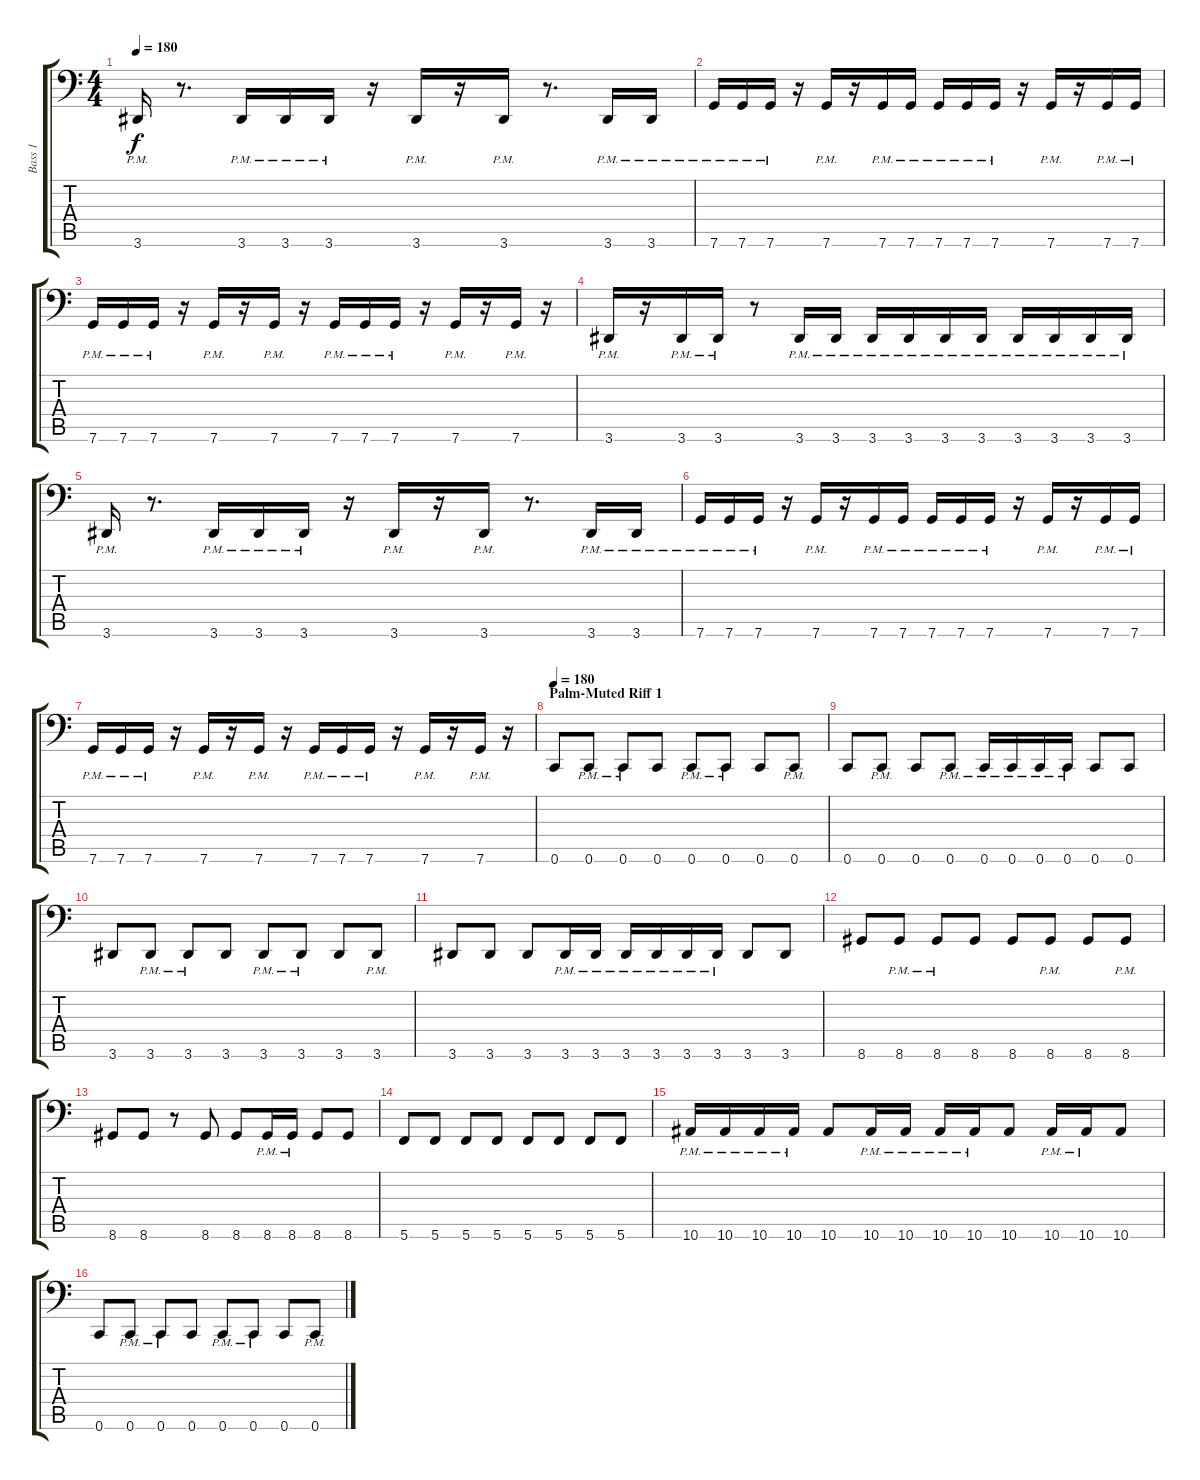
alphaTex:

\track ("Bass 1" "Bass 1") {instrument electricbasspick}
\staff {score tabs}
\tuning (D3 A2 F2 C2 G1 C1) {hide}
\ts (4 4)
\tempo 180
\clef f4
\ks c
3.6{pm}.16{dy f} r.8{d} 3.6{pm}.16 3.6{pm}.16 3.6{pm}.16 r.16 3.6{pm}.16 r.16 3.6{pm}.16 r.8{d} 3.6{pm}.16 3.6{pm}.16 |
7.6{pm}.16 7.6{pm}.16 7.6{pm}.16 r.16 7.6{pm}.16 r.16 7.6{pm}.16 7.6{pm}.16 7.6{pm}.16 7.6{pm}.16 7.6{pm}.16 r.16 7.6{pm}.16 r.16 7.6{pm}.16 7.6{pm}.16 |
7.6{pm}.16 7.6{pm}.16 7.6{pm}.16 r.16 7.6{pm}.16 r.16 7.6{pm}.16 r.16 7.6{pm}.16 7.6{pm}.16 7.6{pm}.16 r.16 7.6{pm}.16 r.16 7.6{pm}.16 r.16 |
3.6{pm}.16 r.16 3.6{pm}.16 3.6{pm}.16 r.8 3.6{pm}.16 3.6{pm}.16 3.6{pm}.16 3.6{pm}.16 3.6{pm}.16 3.6{pm}.16 3.6{pm}.16 3.6{pm}.16 3.6{pm}.16 3.6{pm}.16 |
3.6{pm}.16 r.8{d} 3.6{pm}.16 3.6{pm}.16 3.6{pm}.16 r.16 3.6{pm}.16 r.16 3.6{pm}.16 r.8{d} 3.6{pm}.16 3.6{pm}.16 |
7.6{pm}.16 7.6{pm}.16 7.6{pm}.16 r.16 7.6{pm}.16 r.16 7.6{pm}.16 7.6{pm}.16 7.6{pm}.16 7.6{pm}.16 7.6{pm}.16 r.16 7.6{pm}.16 r.16 7.6{pm}.16 7.6{pm}.16 |
7.6{pm}.16 7.6{pm}.16 7.6{pm}.16 r.16 7.6{pm}.16 r.16 7.6{pm}.16 r.16 7.6{pm}.16 7.6{pm}.16 7.6{pm}.16 r.16 7.6{pm}.16 r.16 7.6{pm}.16 r.16 |
\section ("" "Palm-Muted Riff 1")
\tempo 180
0.6.8 0.6{pm}.8 0.6{pm}.8 0.6.8 0.6{pm}.8 0.6{pm}.8 0.6.8 0.6{pm}.8 |
0.6.8 0.6{pm}.8 0.6.8 0.6{pm}.8 0.6{pm}.16 0.6{pm}.16 0.6{pm}.16 0.6{pm}.16 0.6.8 0.6.8 |
3.6.8 3.6{pm}.8 3.6{pm}.8 3.6.8 3.6{pm}.8 3.6{pm}.8 3.6.8 3.6{pm}.8 |
3.6.8 3.6.8 3.6.8 3.6{pm}.16 3.6{pm}.16 3.6{pm}.16 3.6{pm}.16 3.6{pm}.16 3.6{pm}.16 3.6.8 3.6.8 |
8.6.8 8.6{pm}.8 8.6{pm}.8 8.6.8 8.6.8 8.6{pm}.8 8.6.8 8.6{pm}.8 |
8.6.8 8.6.8 r.8 8.6.8 8.6.8 8.6{pm}.16 8.6{pm}.16 8.6.8 8.6.8 |
5.6.8 5.6.8 5.6.8 5.6.8 5.6.8 5.6.8 5.6.8 5.6.8 |
10.6{pm}.16 10.6{pm}.16 10.6{pm}.16 10.6{pm}.16 10.6.8 10.6{pm}.16 10.6{pm}.16 10.6{pm}.16 10.6{pm}.16 10.6.8 10.6{pm}.16 10.6{pm}.16 10.6.8 |
0.6.8 0.6{pm}.8 0.6{pm}.8 0.6.8 0.6{pm}.8 0.6{pm}.8 0.6.8 0.6{pm}.8
